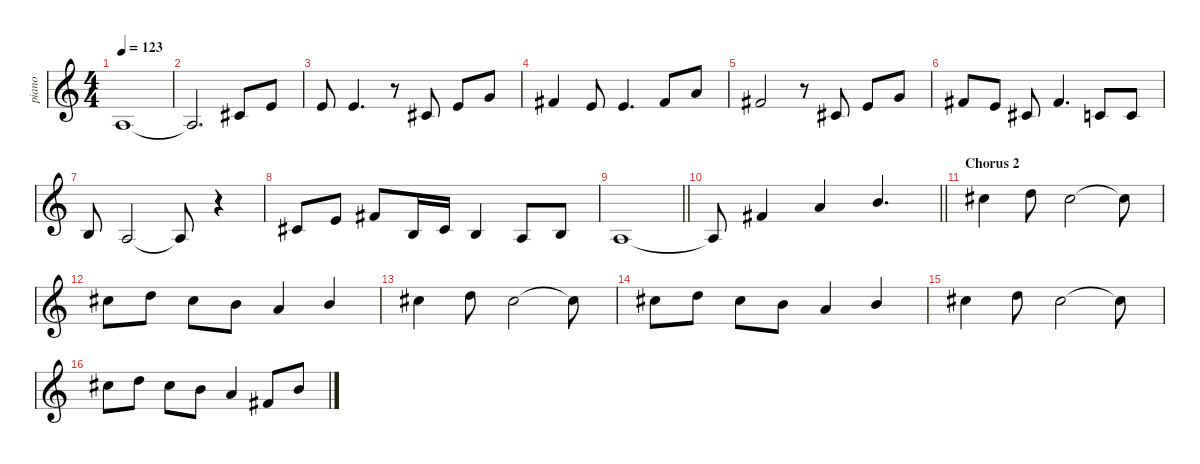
\defaultSystemsLayout 4
\hideDynamics
\bracketExtendMode nobrackets
\otherSystemsTrackNameOrientation horizontal
\track ("Piano" "piano") {instrument electricpiano1}
\staff {score}
\tuning (E4 B3 G3 D3 A2 E2)
\ts (4 4)
\tempo 123
\clef g2
\ks c
2.3.1{dy f beam Up} |
2.3{t}.2{d beam Up} 2.2{acc #}.8{beam Up} 0.1.8{beam Up} |
0.1.8{beam Up} 0.1.4{d beam Up} r.8{beam Up} 2.2{acc #}.8{beam Up} 0.1.8{beam Up} 3.1.8{beam Up} |
2.1{acc #}.4{beam Up} 0.1.8{beam Up} 0.1.4{d beam Up} 2.1{acc #}.8{beam Up} 5.1.8{beam Up} |
2.1{acc #}.2{beam Up} r.8{beam Up} 2.2{acc #}.8{beam Up} 0.1.8{beam Up} 3.1.8{beam Up} |
2.1{acc #}.8{beam Up} 0.1.8{beam Up} 2.2{acc #}.8{beam Up} 2.1{acc #}.4{d beam Up} 1.2.8{beam Up} 1.2.8{beam Up} |
0.2.8{beam Up} 2.3.2{beam Up} 2.3{t}.8{beam Up} r.4{beam Up} |
2.2{acc #}.8{beam Up} 0.1.8{beam Up} 2.1{acc #}.8{beam Up} 0.2.16{beam Up} 2.2{acc #}.16{beam Up} 0.2.4{beam Up} 2.3.8{beam Up} 0.2.8{beam Up} |
\barLineRight lightlight
2.3.1{beam Up} |
\barLineRight lightlight
2.3{t}.8{beam Up} 2.1{acc #}.4{beam Up} 5.1.4{beam Up} 7.1.4{d beam Up} |
\section ("" "Chorus 2")
9.1{acc #}.4{beam Down} 10.1.8{beam Down} 9.1{acc #}.2{beam Down} 9.1{t acc #}.8{beam Down} |
9.1{acc #}.8{beam Down} 10.1.8{beam Down} 9.1{acc #}.8{beam Down} 7.1.8{beam Down} 5.1.4{beam Up} 7.1.4{beam Up} |
9.1{acc #}.4{beam Down} 10.1.8{beam Down} 9.1{acc #}.2{beam Down} 9.1{t acc #}.8{beam Down} |
9.1{acc #}.8{beam Down} 10.1.8{beam Down} 9.1{acc #}.8{beam Down} 7.1.8{beam Down} 5.1.4{beam Up} 7.1.4{beam Up} |
9.1{acc #}.4{beam Down} 10.1.8{beam Down} 9.1{acc #}.2{beam Down} 9.1{t acc #}.8{beam Down} |
9.1{acc #}.8{beam Down} 10.1.8{beam Down} 9.1{acc #}.8{beam Down} 7.1.8{beam Down} 5.1.4{beam Up} 7.2{acc #}.8{beam Up} 7.1.8{beam Up}
